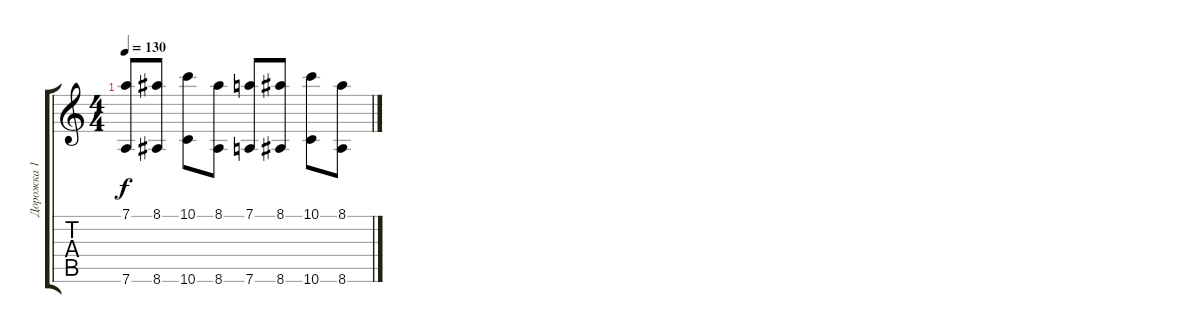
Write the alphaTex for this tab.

\track ("Дорожка 1" "Дорожка 1") {instrument acousticguitarsteel}
\staff {score tabs}
\tuning (D4 A3 F3 C3 G2 D2) {hide}
\ts (4 4)
\tempo 130
\clef g2
\ks c
(7.1 7.6).8{dy f} (8.1 8.6).8 (10.1 10.6).8 (8.1 8.6).8 (7.1 7.6).8 (8.1 8.6).8 (10.1 10.6).8 (8.1 8.6).8
